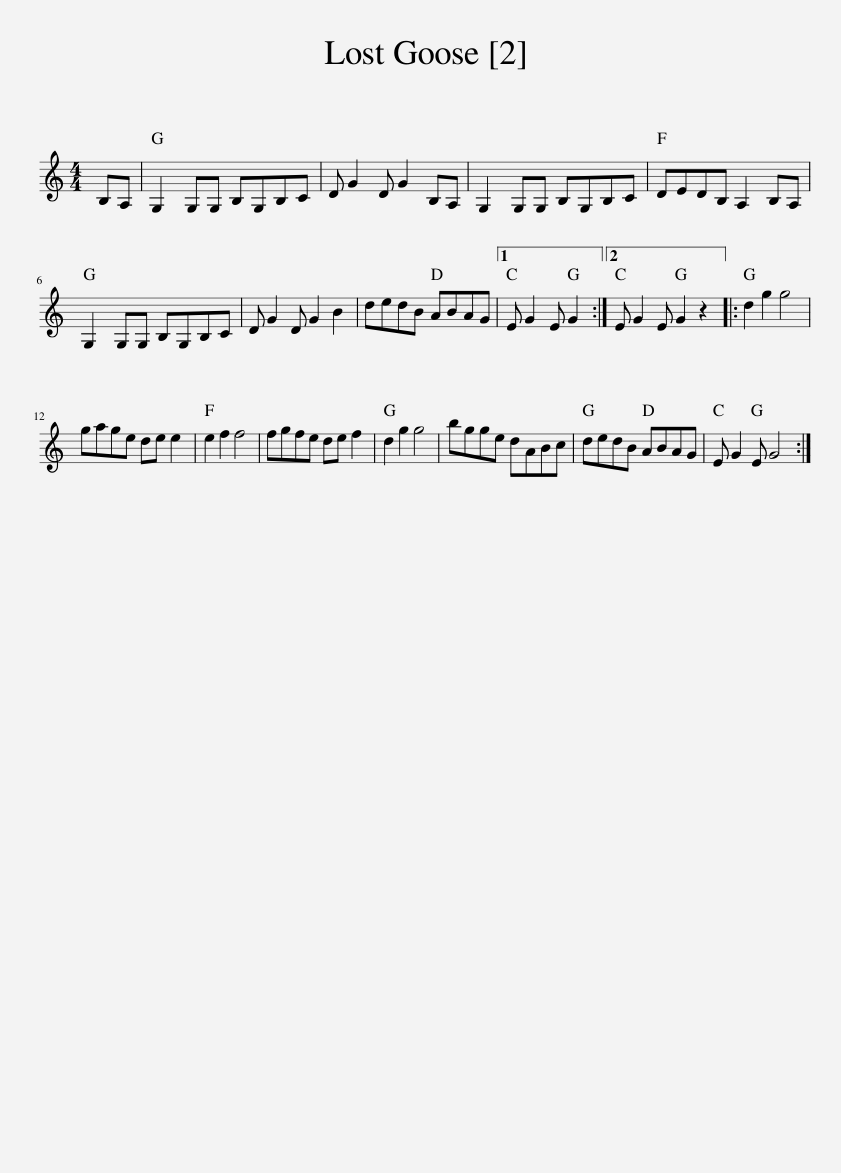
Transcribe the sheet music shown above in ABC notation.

X:1
L:1/8
M:4/4
I:linebreak $
K:C
V:1 treble
V:1
 B,A, | G,2 G,G, B,G,B,C | D G2 D G2 B,A, | G,2 G,G, B,G,B,C | DEDB, A,2 B,A, |$ %5
 G,2 G,G, B,G,B,C | D G2 D G2 B2 | dedB ABAG |1 E G2 E G2 :|2 E G2 E G2 z2 |: %10
 d2 g2 g4 |$ gage de e2 | e2 f2 f4 | fgfe de f2 | d2 g2 g4 | %15
 bgge dABc | dedB ABAG | E G2 E G4 :| %18
